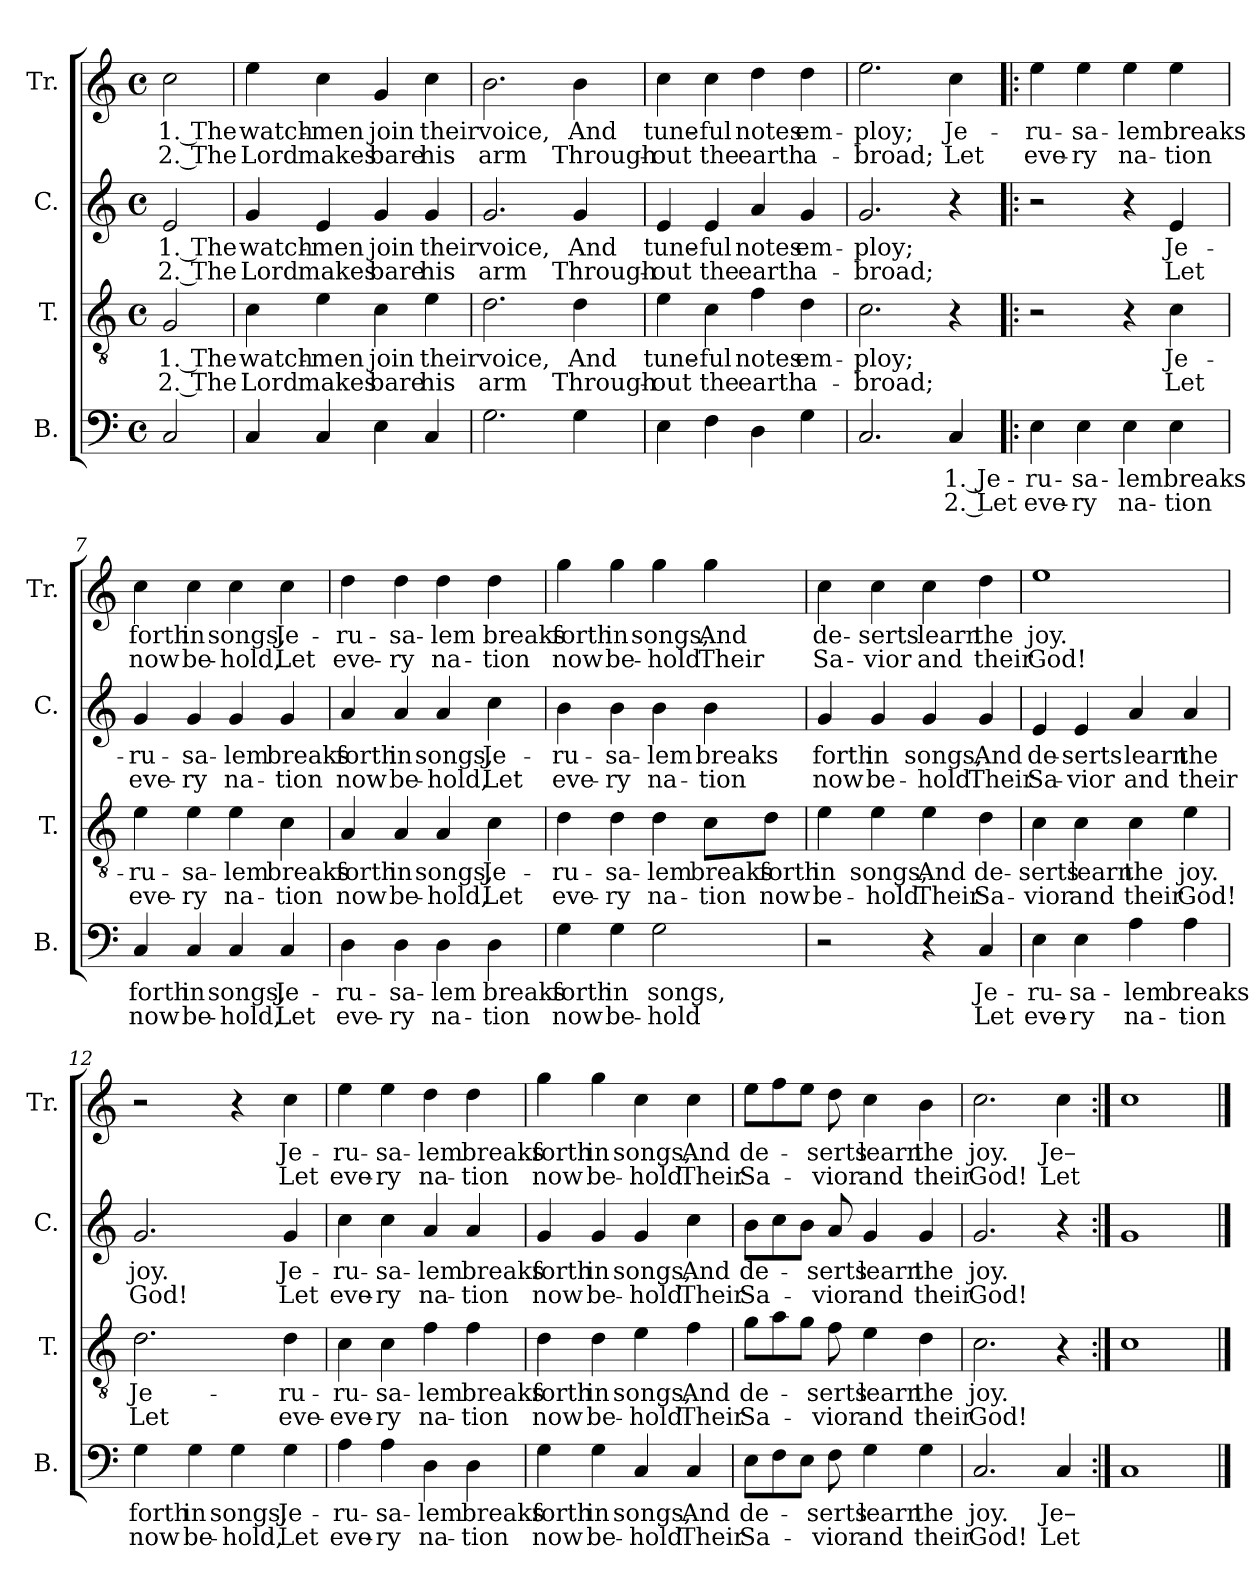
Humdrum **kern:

**kern	**text	**text	**kern	**text	**text	**kern	**text	**text	**kern	**text	**text
*part4	*part4	*part4	*part3	*part3	*part3	*part2	*part2	*part2	*part1	*part1	*part1
*staff4	*staff4	*staff4	*staff3	*staff3	*staff3	*staff2	*staff2	*staff2	*staff1	*staff1	*staff1
*I"B.	*	*	*I"T.	*	*	*I"C.	*	*	*I"Tr.	*	*
*I'B.	*	*	*I'T.	*	*	*I'C.	*	*	*I'Tr.	*	*
*clefF4	*	*	*clefGv2	*	*	*clefG2	*	*	*clefG2	*	*
*k[]	*	*	*k[]	*	*	*k[]	*	*	*k[]	*	*
*M4/4	*	*	*M4/4	*	*	*M4/4	*	*	*M4/4	*	*
*met(c)	*	*	*met(c)	*	*	*met(c)	*	*	*met(c)	*	*
*MM120	*	*	*MM120	*	*	*MM120	*	*	*MM120	*	*
=1	=1	=1	=1	=1	=1	=1	=1	=1	=1	=1	=1
!	!	!	!	!LO:LY:b	!LO:LY:b	!	!LO:LY:b	!LO:LY:b	!	!LO:LY:b	!LO:LY:b
2C/	.	.	2G/	1. The	2. The	2e/	1. The	2. The	2cc\	1. The	2. The
=2	=2	=2	=2	=2	=2	=2	=2	=2	=2	=2	=2
!	!	!	!	!LO:LY:b	!LO:LY:b	!	!LO:LY:b	!LO:LY:b	!	!LO:LY:b	!LO:LY:b
4C/	.	.	4c\	watch-	Lord	4g/	watch-	Lord	4ee\	watch-	Lord
!	!	!	!	!LO:LY:b	!LO:LY:b	!	!LO:LY:b	!LO:LY:b	!	!LO:LY:b	!LO:LY:b
4C/	.	.	4e\	-men	makes	4e/	-men	makes	4cc\	-men	makes
!	!	!	!	!LO:LY:b	!LO:LY:b	!	!LO:LY:b	!LO:LY:b	!	!LO:LY:b	!LO:LY:b
4E\	.	.	4c\	join	bare	4g/	join	bare	4g/	join	bare
!	!	!	!	!LO:LY:b	!LO:LY:b	!	!LO:LY:b	!LO:LY:b	!	!LO:LY:b	!LO:LY:b
4C/	.	.	4e\	their	his	4g/	their	his	4cc\	their	his
=3	=3	=3	=3	=3	=3	=3	=3	=3	=3	=3	=3
!	!	!	!	!LO:LY:b	!LO:LY:b	!	!LO:LY:b	!LO:LY:b	!	!LO:LY:b	!LO:LY:b
2.G\	.	.	2.d\	voice,	arm	2.g/	voice,	arm	2.b\	voice,	arm
!	!	!	!	!LO:LY:b	!LO:LY:b	!	!LO:LY:b	!LO:LY:b	!	!LO:LY:b	!LO:LY:b
4G\	.	.	4d\	And	Through-	4g/	And	Through-	4b\	And	Through-
=4	=4	=4	=4	=4	=4	=4	=4	=4	=4	=4	=4
!	!	!	!	!LO:LY:b	!LO:LY:b	!	!LO:LY:b	!LO:LY:b	!	!LO:LY:b	!LO:LY:b
4E\	.	.	4e\	tune-	-out	4e/	tune-	-out	4cc\	tune-	-out
!	!	!	!	!LO:LY:b	!LO:LY:b	!	!LO:LY:b	!LO:LY:b	!	!LO:LY:b	!LO:LY:b
4F\	.	.	4c\	-ful	the	4e/	-ful	the	4cc\	-ful	the
!	!	!	!	!LO:LY:b	!LO:LY:b	!	!LO:LY:b	!LO:LY:b	!	!LO:LY:b	!LO:LY:b
4D\	.	.	4f\	notes	earth	4a/	notes	earth	4dd\	notes	earth
!	!	!	!	!LO:LY:b	!LO:LY:b	!	!LO:LY:b	!LO:LY:b	!	!LO:LY:b	!LO:LY:b
4G\	.	.	4d\	em-	a-	4g/	em-	a-	4dd\	em-	a-
=5	=5	=5	=5	=5	=5	=5	=5	=5	=5	=5	=5
!	!	!	!	!LO:LY:b	!LO:LY:b	!	!LO:LY:b	!LO:LY:b	!	!LO:LY:b	!LO:LY:b
2.C/	.	.	2.c\	-ploy;	-broad;	2.g/	-ploy;	-broad;	2.ee\	-ploy;	-broad;
!	!LO:LY:b	!LO:LY:b	!	!	!	!	!	!	!	!LO:LY:b	!LO:LY:b
4C/	1. Je-	2. Let	4r	.	.	4r	.	.	4cc\	Je-	Let
=6!|:	=6!|:	=6!|:	=6!|:	=6!|:	=6!|:	=6!|:	=6!|:	=6!|:	=6!|:	=6!|:	=6!|:
!	!LO:LY:b	!LO:LY:b	!	!	!	!	!	!	!	!LO:LY:b	!LO:LY:b
4E\	-ru-	eve-	2r	.	.	2r	.	.	4ee\	-ru-	eve-
!	!LO:LY:b	!LO:LY:b	!	!	!	!	!	!	!	!LO:LY:b	!LO:LY:b
4E\	-sa-	-ry	.	.	.	.	.	.	4ee\	-sa-	-ry
!	!LO:LY:b	!LO:LY:b	!	!	!	!	!	!	!	!LO:LY:b	!LO:LY:b
4E\	-lem	na-	4r	.	.	4r	.	.	4ee\	-lem	na-
!	!LO:LY:b	!LO:LY:b	!	!LO:LY:b	!LO:LY:b	!	!LO:LY:b	!LO:LY:b	!	!LO:LY:b	!LO:LY:b
4E\	breaks	-tion	4c\	Je-	Let	4e/	Je-	Let	4ee\	breaks	-tion
=7	=7	=7	=7	=7	=7	=7	=7	=7	=7	=7	=7
!	!LO:LY:b	!LO:LY:b	!	!LO:LY:b	!LO:LY:b	!	!LO:LY:b	!LO:LY:b	!	!LO:LY:b	!LO:LY:b
4C/	forth	now	4e\	-ru-	eve-	4g/	-ru-	eve-	4cc\	forth	now
!	!LO:LY:b	!LO:LY:b	!	!LO:LY:b	!LO:LY:b	!	!LO:LY:b	!LO:LY:b	!	!LO:LY:b	!LO:LY:b
4C/	in	be-	4e\	-sa-	-ry	4g/	-sa-	-ry	4cc\	in	be-
!	!LO:LY:b	!LO:LY:b	!	!LO:LY:b	!LO:LY:b	!	!LO:LY:b	!LO:LY:b	!	!LO:LY:b	!LO:LY:b
4C/	songs,	-hold,	4e\	-lem	na-	4g/	-lem	na-	4cc\	songs,	-hold,
!	!LO:LY:b	!LO:LY:b	!	!LO:LY:b	!LO:LY:b	!	!LO:LY:b	!LO:LY:b	!	!LO:LY:b	!LO:LY:b
4C/	Je-	Let	4c\	breaks	-tion	4g/	breaks	-tion	4cc\	Je-	Let
!!LO:LB:g=z
=8	=8	=8	=8	=8	=8	=8	=8	=8	=8	=8	=8
!	!LO:LY:b	!LO:LY:b	!	!LO:LY:b	!LO:LY:b	!	!LO:LY:b	!LO:LY:b	!	!LO:LY:b	!LO:LY:b
4D\	-ru-	eve-	4A/	forth	now	4a/	forth	now	4dd\	-ru-	eve-
!	!LO:LY:b	!LO:LY:b	!	!LO:LY:b	!LO:LY:b	!	!LO:LY:b	!LO:LY:b	!	!LO:LY:b	!LO:LY:b
4D\	-sa-	-ry	4A/	in	be-	4a/	in	be-	4dd\	-sa-	-ry
!	!LO:LY:b	!LO:LY:b	!	!LO:LY:b	!LO:LY:b	!	!LO:LY:b	!LO:LY:b	!	!LO:LY:b	!LO:LY:b
4D\	-lem	na-	4A/	songs,	-hold,	4a/	songs,	-hold,	4dd\	-lem	na-
!	!LO:LY:b	!LO:LY:b	!	!LO:LY:b	!LO:LY:b	!	!LO:LY:b	!LO:LY:b	!	!LO:LY:b	!LO:LY:b
4D\	breaks	-tion	4c\	Je-	Let	4cc\	Je-	Let	4dd\	breaks	-tion
=9	=9	=9	=9	=9	=9	=9	=9	=9	=9	=9	=9
!	!LO:LY:b	!LO:LY:b	!	!LO:LY:b	!LO:LY:b	!	!LO:LY:b	!LO:LY:b	!	!LO:LY:b	!LO:LY:b
4G\	forth	now	4d\	-ru-	eve-	4b\	-ru-	eve-	4gg\	forth	now
!	!LO:LY:b	!LO:LY:b	!	!LO:LY:b	!LO:LY:b	!	!LO:LY:b	!LO:LY:b	!	!LO:LY:b	!LO:LY:b
4G\	in	be-	4d\	-sa-	-ry	4b\	-sa-	-ry	4gg\	in	be-
!	!LO:LY:b	!LO:LY:b	!	!LO:LY:b	!LO:LY:b	!	!LO:LY:b	!LO:LY:b	!	!LO:LY:b	!LO:LY:b
2G\	songs,	-hold	4d\	-lem	na-	4b\	-lem	na-	4gg\	songs,	-hold
!	!	!	!	!LO:LY:b	!LO:LY:b	!	!LO:LY:b	!LO:LY:b	!	!LO:LY:b	!LO:LY:b
.	.	.	8c\L	breaks	-tion	4b\	breaks	-tion	4gg\	And	Their
!	!	!	!	!LO:LY:b	!LO:LY:b	!	!	!	!	!	!
.	.	.	8d\J	forth	now	.	.	.	.	.	.
=10	=10	=10	=10	=10	=10	=10	=10	=10	=10	=10	=10
!	!	!	!	!LO:LY:b	!LO:LY:b	!	!LO:LY:b	!LO:LY:b	!	!LO:LY:b	!LO:LY:b
2r	.	.	4e\	in	be-	4g/	forth	now	4cc\	de-	Sa-
!	!	!	!	!LO:LY:b	!LO:LY:b	!	!LO:LY:b	!LO:LY:b	!	!LO:LY:b	!LO:LY:b
.	.	.	4e\	songs,	-hold	4g/	in	be-	4cc\	-serts	-vior
!	!	!	!	!LO:LY:b	!LO:LY:b	!	!LO:LY:b	!LO:LY:b	!	!LO:LY:b	!LO:LY:b
4r	.	.	4e\	And	Their	4g/	songs,	-hold	4cc\	learn	and
!	!LO:LY:b	!LO:LY:b	!	!LO:LY:b	!LO:LY:b	!	!LO:LY:b	!LO:LY:b	!	!LO:LY:b	!LO:LY:b
4C/	Je-	Let	4d\	de-	Sa-	4g/	And	Their	4dd\	the	their
=11	=11	=11	=11	=11	=11	=11	=11	=11	=11	=11	=11
!	!LO:LY:b	!LO:LY:b	!	!LO:LY:b	!LO:LY:b	!	!LO:LY:b	!LO:LY:b	!	!LO:LY:b	!LO:LY:b
4E\	-ru-	eve-	4c\	-serts	-vior	4e/	de-	Sa-	1ee	joy.	God!
!	!LO:LY:b	!LO:LY:b	!	!LO:LY:b	!LO:LY:b	!	!LO:LY:b	!LO:LY:b	!	!	!
4E\	-sa-	-ry	4c\	learn	and	4e/	-serts	-vior	.	.	.
!	!LO:LY:b	!LO:LY:b	!	!LO:LY:b	!LO:LY:b	!	!LO:LY:b	!LO:LY:b	!	!	!
4A\	-lem	na-	4c\	the	their	4a/	learn	and	.	.	.
!	!LO:LY:b	!LO:LY:b	!	!LO:LY:b	!LO:LY:b	!	!LO:LY:b	!LO:LY:b	!	!	!
4A\	breaks	-tion	4e\	joy.	God!	4a/	the	their	.	.	.
=12	=12	=12	=12	=12	=12	=12	=12	=12	=12	=12	=12
!	!LO:LY:b	!LO:LY:b	!	!LO:LY:b	!LO:LY:b	!	!LO:LY:b	!LO:LY:b	!	!	!
4G\	forth	now	2.d\	Je-	Let	2.g/	joy.	God!	2r	.	.
!	!LO:LY:b	!LO:LY:b	!	!	!	!	!	!	!	!	!
4G\	in	be-	.	.	.	.	.	.	.	.	.
!	!LO:LY:b	!LO:LY:b	!	!	!	!	!	!	!	!	!
4G\	songs,	-hold,	.	.	.	.	.	.	4r	.	.
!	!LO:LY:b	!LO:LY:b	!	!LO:LY:b	!LO:LY:b	!	!LO:LY:b	!LO:LY:b	!	!LO:LY:b	!LO:LY:b
4G\	Je-	Let	4d\	-ru-	eve-	4g/	Je-	Let	4cc\	Je-	Let
!!LO:LB:g=z
=13	=13	=13	=13	=13	=13	=13	=13	=13	=13	=13	=13
!	!LO:LY:b	!LO:LY:b	!	!LO:LY:b	!LO:LY:b	!	!LO:LY:b	!LO:LY:b	!	!LO:LY:b	!LO:LY:b
4A\	-ru-	eve-	4c\	-ru-	eve-	4cc\	-ru-	eve-	4ee\	-ru-	eve-
!	!LO:LY:b	!LO:LY:b	!	!LO:LY:b	!LO:LY:b	!	!LO:LY:b	!LO:LY:b	!	!LO:LY:b	!LO:LY:b
4A\	-sa-	-ry	4c\	-sa-	-ry	4cc\	-sa-	-ry	4ee\	-sa-	-ry
!	!LO:LY:b	!LO:LY:b	!	!LO:LY:b	!LO:LY:b	!	!LO:LY:b	!LO:LY:b	!	!LO:LY:b	!LO:LY:b
4D\	-lem	na-	4f\	-lem	na-	4a/	-lem	na-	4dd\	-lem	na-
!	!LO:LY:b	!LO:LY:b	!	!LO:LY:b	!LO:LY:b	!	!LO:LY:b	!LO:LY:b	!	!LO:LY:b	!LO:LY:b
4D\	breaks	-tion	4f\	breaks	-tion	4a/	breaks	-tion	4dd\	breaks	-tion
=14	=14	=14	=14	=14	=14	=14	=14	=14	=14	=14	=14
!	!LO:LY:b	!LO:LY:b	!	!LO:LY:b	!LO:LY:b	!	!LO:LY:b	!LO:LY:b	!	!LO:LY:b	!LO:LY:b
4G\	forth	now	4d\	forth	now	4g/	forth	now	4gg\	forth	now
!	!LO:LY:b	!LO:LY:b	!	!LO:LY:b	!LO:LY:b	!	!LO:LY:b	!LO:LY:b	!	!LO:LY:b	!LO:LY:b
4G\	in	be-	4d\	in	be-	4g/	in	be-	4gg\	in	be-
!	!LO:LY:b	!LO:LY:b	!	!LO:LY:b	!LO:LY:b	!	!LO:LY:b	!LO:LY:b	!	!LO:LY:b	!LO:LY:b
4C/	songs,	-hold	4e\	songs,	-hold	4g/	songs,	-hold	4cc\	songs,	-hold
!	!LO:LY:b	!LO:LY:b	!	!LO:LY:b	!LO:LY:b	!	!LO:LY:b	!LO:LY:b	!	!LO:LY:b	!LO:LY:b
4C/	And	Their	4f\	And	Their	4cc\	And	Their	4cc\	And	Their
=15	=15	=15	=15	=15	=15	=15	=15	=15	=15	=15	=15
!	!LO:LY:b	!LO:LY:b	!	!LO:LY:b	!LO:LY:b	!	!LO:LY:b	!LO:LY:b	!	!LO:LY:b	!LO:LY:b
8E\L	de-	Sa-	8g\L	de-	Sa-	8b\L	de-	Sa-	8ee\L	de-	Sa-
8F\	.	.	8a\	.	.	8cc\	.	.	8ff\	.	.
8E\J	.	.	8g\J	.	.	8b\J	.	.	8ee\J	.	.
!	!LO:LY:b	!LO:LY:b	!	!LO:LY:b	!LO:LY:b	!	!LO:LY:b	!LO:LY:b	!	!LO:LY:b	!LO:LY:b
8F\	-serts	-vior	8f\	-serts	-vior	8a/	-serts	-vior	8dd\	-serts	-vior
!	!LO:LY:b	!LO:LY:b	!	!LO:LY:b	!LO:LY:b	!	!LO:LY:b	!LO:LY:b	!	!LO:LY:b	!LO:LY:b
4G\	learn	and	4e\	learn	and	4g/	learn	and	4cc\	learn	and
!	!LO:LY:b	!LO:LY:b	!	!LO:LY:b	!LO:LY:b	!	!LO:LY:b	!LO:LY:b	!	!LO:LY:b	!LO:LY:b
4G\	the	their	4d\	the	their	4g/	the	their	4b\	the	their
=16	=16	=16	=16	=16	=16	=16	=16	=16	=16	=16	=16
!	!LO:LY:b	!LO:LY:b	!	!LO:LY:b	!LO:LY:b	!	!LO:LY:b	!LO:LY:b	!	!LO:LY:b	!LO:LY:b
2.C/	joy.	God!	2.c\	joy.	God!	2.g/	joy.	God!	2.cc\	joy.	God!
!	!LO:LY:b	!LO:LY:b	!	!	!	!	!	!	!	!LO:LY:b	!LO:LY:b
4C/	Je–	Let	4r	.	.	4r	.	.	4cc\	Je–	Let
=17:|!	=17:|!	=17:|!	=17:|!	=17:|!	=17:|!	=17:|!	=17:|!	=17:|!	=17:|!	=17:|!	=17:|!
1C	.	.	1c	.	.	1g	.	.	1cc	.	.
==	==	==	==	==	==	==	==	==	==	==	==
*-	*-	*-	*-	*-	*-	*-	*-	*-	*-	*-	*-
